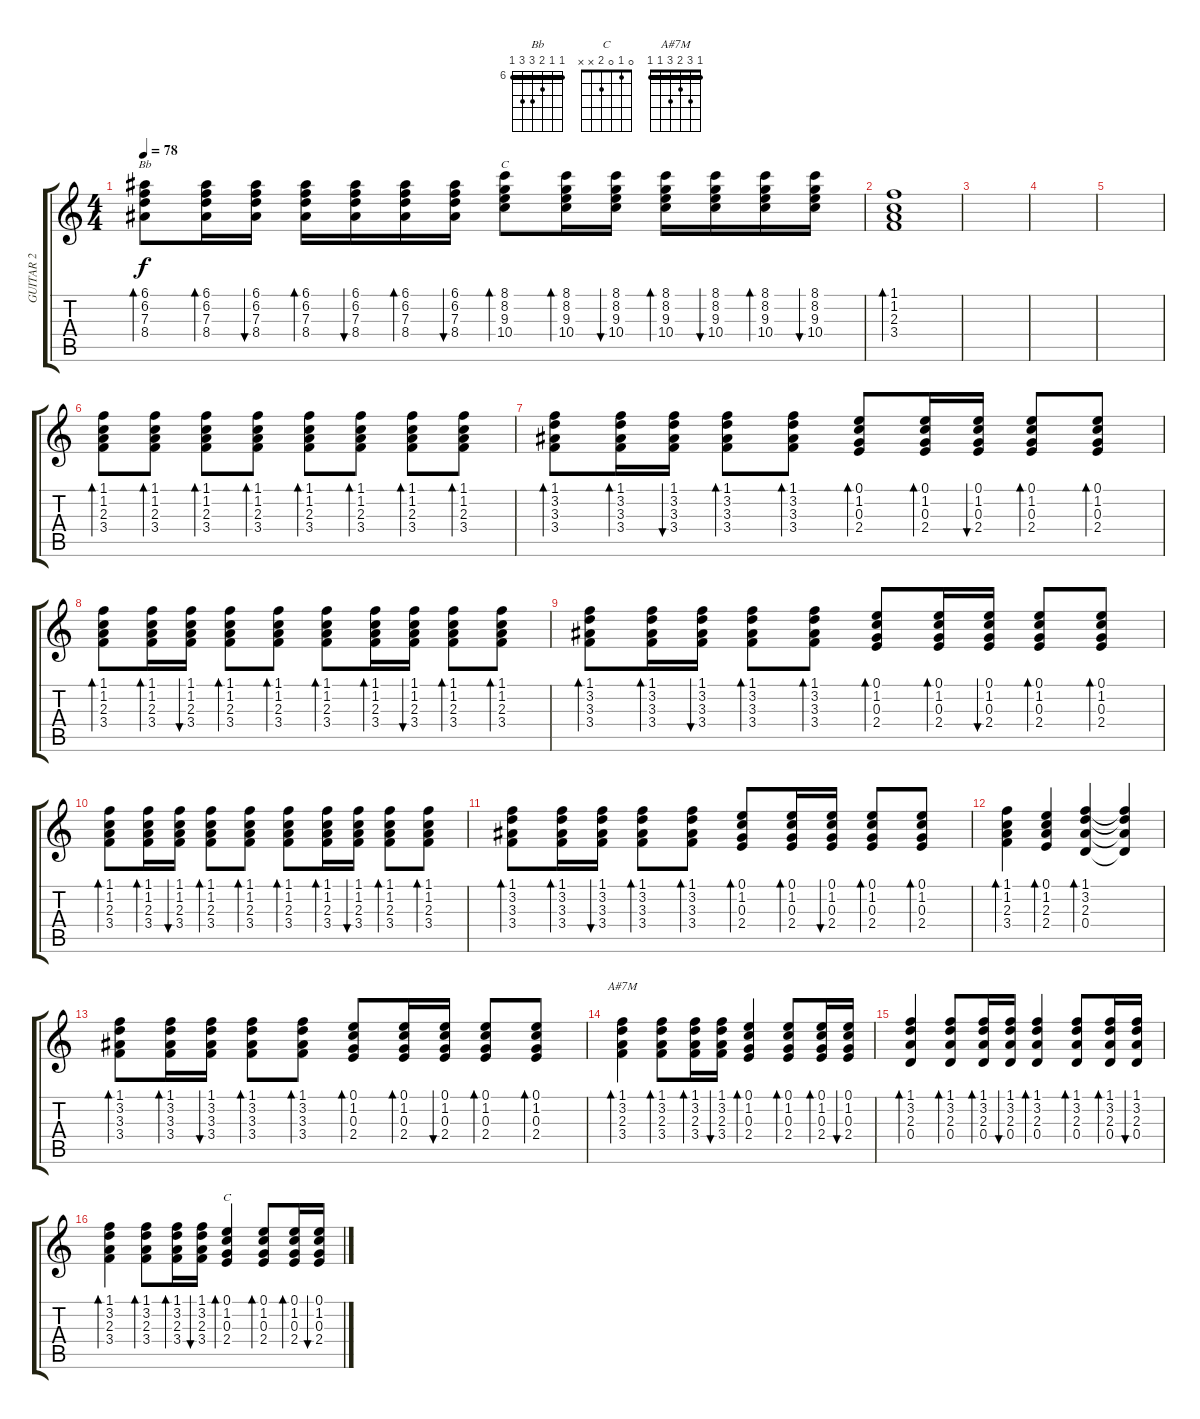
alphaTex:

\track ("GUITAR 2 " "GUITAR 2 ") {instrument acousticguitarsteel}
\staff {score tabs}
\tuning (E4 B3 G3 D3 A2 E2) {hide}
\chord ("Bb" 6 6 7 8 8 6) {firstfret 6 barre 6}
\chord ("C" 8 8 9 10 10 8) {firstfret 8 barre 8}
\chord ("A#7M" 1 3 2 3 1 1) {barre 1}
\chord ("C" 0 1 0 2 x x)
\ts (4 4)
\tempo 78
\clef g2
\ks c
(6.1 6.2 7.3 8.4).8{bd 60 ch "Bb" dy f} (6.1 6.2 7.3 8.4).16{bd 60} (6.1 6.2 7.3 8.4).16{bu 60} (6.1 6.2 7.3 8.4).16{bd 60} (6.1 6.2 7.3 8.4).16{bu 60} (6.1 6.2 7.3 8.4).16{bd 60} (6.1 6.2 7.3 8.4).16{bu 60} (8.1 8.2 9.3 10.4).8{bd 60 ch "C"} (8.1 8.2 9.3 10.4).16{bd 60} (8.1 8.2 9.3 10.4).16{bu 60} (8.1 8.2 9.3 10.4).16{bd 60} (8.1 8.2 9.3 10.4).16{bu 60} (8.1 8.2 9.3 10.4).16{bd 60} (8.1 8.2 9.3 10.4).16{bu 60} |
(1.1 1.2 2.3 3.4).1{bd 60} |
|
|
|
(1.1 1.2 2.3 3.4).8{bd 60} (1.1 1.2 2.3 3.4).8{bd 60} (1.1 1.2 2.3 3.4).8{bd 60} (1.1 1.2 2.3 3.4).8{bd 60} (1.1 1.2 2.3 3.4).8{bd 60} (1.1 1.2 2.3 3.4).8{bd 60} (1.1 1.2 2.3 3.4).8{bd 60} (1.1 1.2 2.3 3.4).8{bd 60} |
(1.1 3.2 3.3 3.4).8{bd 60} (1.1 3.2 3.3 3.4).16{bd 60} (1.1 3.2 3.3 3.4).16{bu 60} (1.1 3.2 3.3 3.4).8{bd 60} (1.1 3.2 3.3 3.4).8{bd 60} (0.1 1.2 0.3 2.4).8{bd 60} (0.1 1.2 0.3 2.4).16{bd 60} (0.1 1.2 0.3 2.4).16{bu 60} (0.1 1.2 0.3 2.4).8{bd 60} (0.1 1.2 0.3 2.4).8{bd 60} |
(1.1 1.2 2.3 3.4).8{bd 60} (1.1 1.2 2.3 3.4).16{bd 60} (1.1 1.2 2.3 3.4).16{bu 60} (1.1 1.2 2.3 3.4).8{bd 60} (1.1 1.2 2.3 3.4).8{bd 60} (1.1 1.2 2.3 3.4).8{bd 60} (1.1 1.2 2.3 3.4).16{bd 60} (1.1 1.2 2.3 3.4).16{bu 60} (1.1 1.2 2.3 3.4).8{bd 60} (1.1 1.2 2.3 3.4).8{bd 60} |
(1.1 3.2 3.3 3.4).8{bd 60} (1.1 3.2 3.3 3.4).16{bd 60} (1.1 3.2 3.3 3.4).16{bu 60} (1.1 3.2 3.3 3.4).8{bd 60} (1.1 3.2 3.3 3.4).8{bd 60} (0.1 1.2 0.3 2.4).8{bd 60} (0.1 1.2 0.3 2.4).16{bd 60} (0.1 1.2 0.3 2.4).16{bu 60} (0.1 1.2 0.3 2.4).8{bd 60} (0.1 1.2 0.3 2.4).8{bd 60} |
(1.1 1.2 2.3 3.4).8{bd 60} (1.1 1.2 2.3 3.4).16{bd 60} (1.1 1.2 2.3 3.4).16{bu 60} (1.1 1.2 2.3 3.4).8{bd 60} (1.1 1.2 2.3 3.4).8{bd 60} (1.1 1.2 2.3 3.4).8{bd 60} (1.1 1.2 2.3 3.4).16{bd 60} (1.1 1.2 2.3 3.4).16{bu 60} (1.1 1.2 2.3 3.4).8{bd 60} (1.1 1.2 2.3 3.4).8{bd 60} |
(1.1 3.2 3.3 3.4).8{bd 60} (1.1 3.2 3.3 3.4).16{bd 60} (1.1 3.2 3.3 3.4).16{bu 60} (1.1 3.2 3.3 3.4).8{bd 60} (1.1 3.2 3.3 3.4).8{bd 60} (0.1 1.2 0.3 2.4).8{bd 60} (0.1 1.2 0.3 2.4).16{bd 60} (0.1 1.2 0.3 2.4).16{bu 60} (0.1 1.2 0.3 2.4).8{bd 60} (0.1 1.2 0.3 2.4).8{bd 60} |
(1.1 1.2 2.3 3.4).4{bd 60} (0.1 1.2 2.3 2.4).4{bd 60} (1.1 3.2 2.3 0.4).4{bd 60} (1.1{t} 3.2{t} 2.3{t} 0.4{t}).4 |
(1.1 3.2 3.3 3.4).8{bd 60} (1.1 3.2 3.3 3.4).16{bd 60} (1.1 3.2 3.3 3.4).16{bu 60} (1.1 3.2 3.3 3.4).8{bd 60} (1.1 3.2 3.3 3.4).8{bd 60} (0.1 1.2 0.3 2.4).8{bd 60} (0.1 1.2 0.3 2.4).16{bd 60} (0.1 1.2 0.3 2.4).16{bu 60} (0.1 1.2 0.3 2.4).8{bd 60} (0.1 1.2 0.3 2.4).8{bd 60} |
(1.1 3.2 2.3 3.4).4{bd 60 ch "A#7M" volume 6} (1.1 3.2 2.3 3.4).8{bd 60} (1.1 3.2 2.3 3.4).16{bd 60} (1.1 3.2 2.3 3.4).16{bu 60} (0.1 1.2 0.3 2.4).4{bd 60} (0.1 1.2 0.3 2.4).8{bd 60} (0.1 1.2 0.3 2.4).16{bd 60} (0.1 1.2 0.3 2.4).16{bu 60} |
(1.1 3.2 2.3 0.4).4{bd 60} (1.1 3.2 2.3 0.4).8{bd 60} (1.1 3.2 2.3 0.4).16{bd 60} (1.1 3.2 2.3 0.4).16{bu 60} (1.1 3.2 2.3 0.4).4{bd 60} (1.1 3.2 2.3 0.4).8{bd 60} (1.1 3.2 2.3 0.4).16{bd 60} (1.1 3.2 2.3 0.4).16{bu 60} |
(1.1 3.2 2.3 3.4).4{bd 60} (1.1 3.2 2.3 3.4).8{bd 60} (1.1 3.2 2.3 3.4).16{bd 60} (1.1 3.2 2.3 3.4).16{bu 60} (0.1 1.2 0.3 2.4).4{bd 60 ch "C"} (0.1 1.2 0.3 2.4).8{bd 60} (0.1 1.2 0.3 2.4).16{bd 60} (0.1 1.2 0.3 2.4).16{bu 60}
